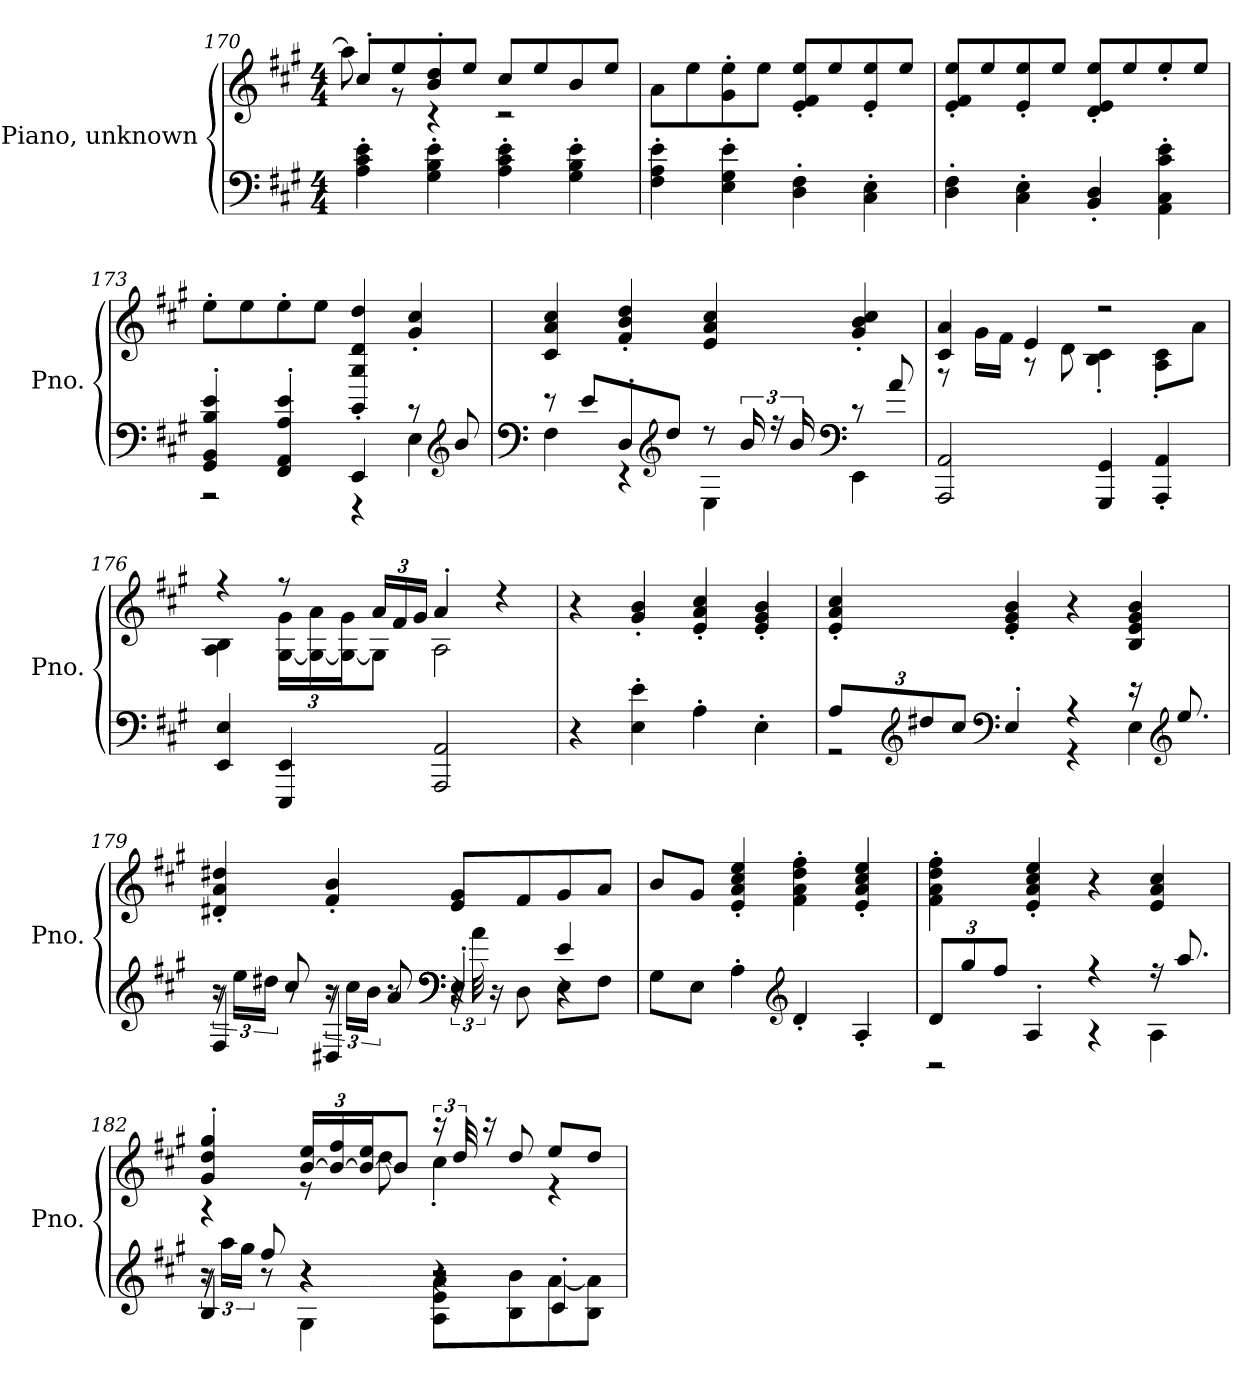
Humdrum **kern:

**kern	**kern
*part1	*part1
*staff2	*staff1
*I"Piano, unknown	*
*I'Pno.	*
*clefF4	*clefG2
*k[f#c#g#]	*k[f#c#g#]
*M4/4	*M4/4
=170	=170
*	*^
4A\' 4c#\' 4e\'	8cc#'/L	8aa\]
.	8ee/	8r
4G#\' 4B\' 4e\'	8b/' 8dd/'	4r
.	8ee/J	.
4A\' 4c#\' 4e\'	8cc#/L	2r
.	8ee/	.
4G#\' 4B\' 4e\'	8b/	.
.	8ee/J	.
*	*v	*v
=171	=171
4F#\' 4A\' 4e\'	8a\L
.	8ee\
4E\' 4G#\' 4e\'	8g#\' 8ee\'
.	8ee\J
4D\' 4F#\'	8e/' 8f#/' 8ee/'L
.	8ee/
4C#\' 4E\'	8e/' 8ee/'
.	8ee/J
!!LO:PB:g=z
=172	=172
4D\' 4F#\'	8e/' 8f#/' 8ee/'L
.	8ee/
4C#\' 4E\'	8e/' 8ee/'
.	8ee/J
4BB/' 4D/'	8d/' 8e/' 8ee/'L
.	8ee/
4AA\' 4C#\' 4c#\' 4e\'	8ee'/
.	8ee/J
=173	=173
*^	*
4GG#/' 4BB/' 4B/' 4e/'	2r	8ee'\L
.	.	8ee\
4FF#/' 4AA/' 4A/' 4e/'	.	8ee'\
.	.	8ee\J
4EE/	4r	4GG#/' 4G#/' 4d/' 4dd/'
8r	4E\	4g#/' 4cc#/'
*clefG2	*	*
8b/	.	.
=174	=174	=174
*clefF4	*	*
8r	4F#\	4c#/ 4a/ 4cc#/
8e/L	.	.
8D'/	4r	4f#/' 4b/' 4dd/'
*clefG2	*	*
8dd/J	.	.
8r	4E\	4e/ 4a/ 4cc#/
24b/	.	.
24r	.	.
24b/	.	.
*clefF4	*	*
8r	4EE\	4g#/' 4b/' 4cc#/'
8a/	.	.
*v	*v	*
!!LO:LB:g=z
=175	=175
*	*^
2AAA/ 2AA/	4c#/ 4a/	8r
.	.	16g#\LL
.	.	16f#\JJ
.	4e/	8r
.	.	8d\
4GGG#/ 4GG#/	2r	4B\' 4c#\'
4AAA/' 4AA/'	.	8A\' 8c#\'L
.	.	8a\J
=176	=176	=176
4EE/ 4E/	4r	4A\ 4B\
*	*	*Xbrackettup
4EEE/ 4EE/	8r	[24G#\ 24g#\LL
.	.	24G#\_ 24a\
.	.	24G#\_ 24g#\J
.	24a/LL	8G#\J]
.	24f#/	.
.	24g#/JJ	.
2AAA/ 2AA/	4a'/	2A\
.	4r	.
*	*v	*v
=177	=177
4r	4r
4E\' 4e\'	4g#/' 4b/'
4A'\	4e/' 4a/' 4cc#/'
4E'\	4e/' 4g#/' 4b/'
=178	=178
*Xbrackettup	*
*^	*
12A/L	2r	4e/' 4a/' 4cc#/'
*clefG2	*	*
12dd#X/	.	.
12cc#/J	.	.
*clefF4	*	*
4E'/	.	4e/' 4g#/' 4b/'
4r	4r	4r
16r	4E\	4B/ 4e/ 4g#/ 4b/
*clefG2	*	*
8.ee/	.	.
!!LO:LB:g=z
=179	=179	=179
*	*brackettup	*
*	*^	*
8r	24r	4F#/	4d#X/' 4a/' 4dd#X/'
.	24ee\LL	.	.
.	24dd#X\JJ	.	.
8cc#/	8r	.	.
8r	24r	4D#X/	4f#/' 4b/'
.	24cc#\LL	.	.
.	24b\JJ	.	.
8a/	8r	.	.
*clefF4	*	*	*
4r	24r	4E'/	8e/ 8g#/L
.	48a\	.	.
.	16r	.	.
.	8D#\	.	8f#/
4e/	8E\L	4r	8g#/
.	8F#\J	.	8a/J
*v	*v	*v	*
=180	=180
8G#\L	8b/L
8E\J	8g#/J
4A'\	4e/' 4a/' 4cc#/' 4ee/'
*clefG2	*
4d'/	4f#\' 4a\' 4dd\' 4ff#\'
4A'/	4e/' 4a/' 4cc#/' 4ee/'
=181	=181
*Xbrackettup	*
*^	*
12d/L	2r	4f#\' 4a\' 4dd\' 4ff#\'
12gg#/	.	.
12ff#/J	.	.
4A'/	.	4e/' 4a/' 4cc#/' 4ee/'
4r	4r	4r
16r	4A\	4e/ 4a/ 4cc#/
8.aa/	.	.
!!LO:LB:g=z
=182	=182	=182
*	*brackettup	*
*	*^	*^
8r	24r	4B/	4g#/' 4dd/' 4gg#/'	4r
.	24aa\LL	.	.	.
.	24gg#\JJ	.	.	.
8ff#/	8r	.	.	.
4r	4G#\	4r	[24b/ 24ee/LL	8r
.	.	.	24b/_ 24ff#/	.
.	.	.	24b/_ 24ee/J	.
.	.	.	8b/J]	8dd\
*	*	*	*brackettup	*
2r	8A\ 8e\ 8a\L	4r	24r	4cc#'\
.	.	.	48dd/	.
.	.	.	16r	.
.	8B\ 8b\	.	8dd/	.
.	[8a\	4c#'/	8ee/L	4r
.	8B\ 8a\]J	.	8dd/J	.
*v	*v	*v	*	*
*	*v	*v
=	=
*-	*-
